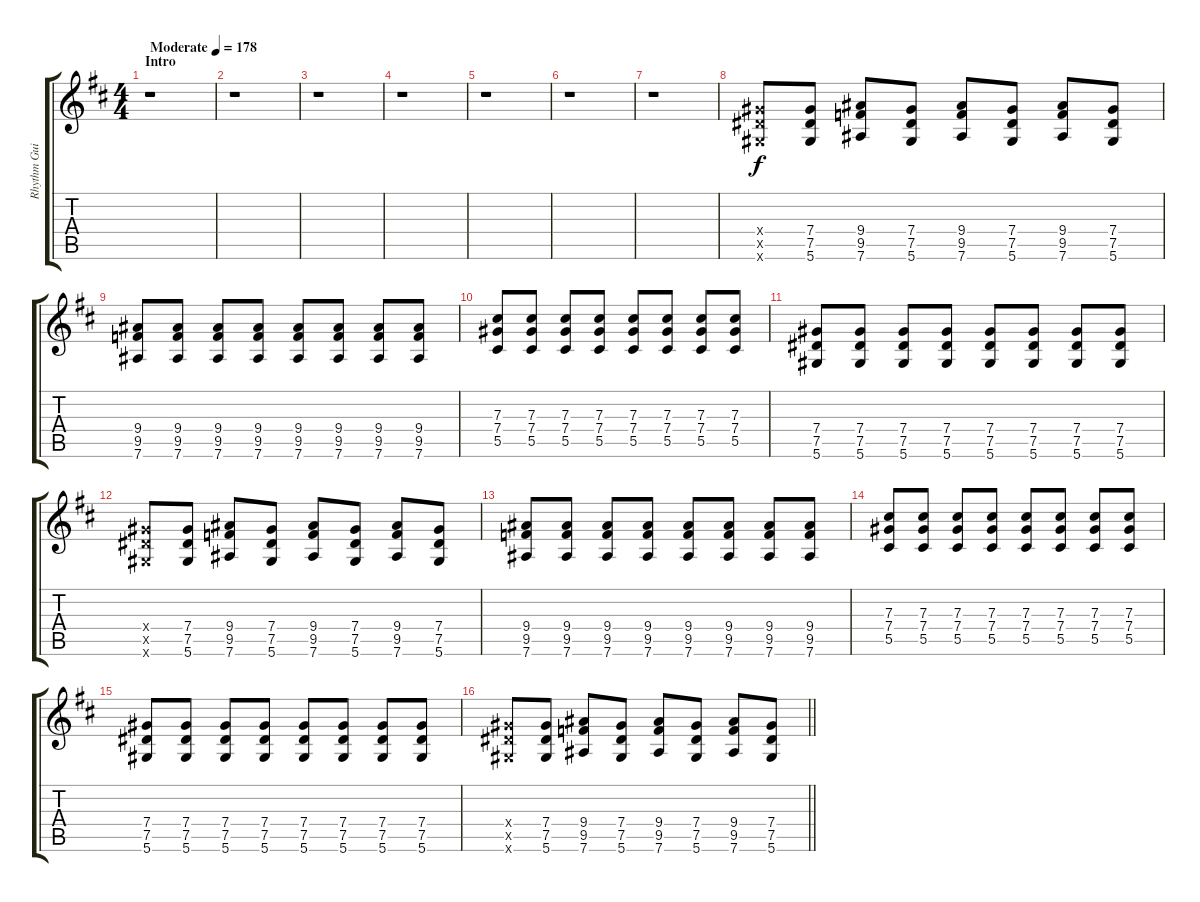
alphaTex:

\track ("Rhythm Guitar" "Rhythm Gui") {instrument distortionguitar}
\staff {score tabs}
\tuning (Eb4 Bb3 Gb3 Db3 Ab2 Eb2) {hide}
\ts (4 4)
\section ("" "Intro")
\tempo (178 "Moderate")
\clef g2
\ks bminor
r.1{dy f instrument distortionguitar} |
r.1 |
r.1 |
r.1 |
r.1 |
r.1 |
r.1 |
(7.4{x} 7.5{x} 5.6{x}).8 (7.4 7.5 5.6).8 (9.4 9.5 7.6).8 (7.4 7.5 5.6).8 (9.4 9.5 7.6).8 (7.4 7.5 5.6).8 (9.4 9.5 7.6).8 (7.4 7.5 5.6).8 |
(9.4 9.5 7.6).8 (9.4 9.5 7.6).8 (9.4 9.5 7.6).8 (9.4 9.5 7.6).8 (9.4 9.5 7.6).8 (9.4 9.5 7.6).8 (9.4 9.5 7.6).8 (9.4 9.5 7.6).8 |
(7.3 7.4 5.5).8 (7.3 7.4 5.5).8 (7.3 7.4 5.5).8 (7.3 7.4 5.5).8 (7.3 7.4 5.5).8 (7.3 7.4 5.5).8 (7.3 7.4 5.5).8 (7.3 7.4 5.5).8 |
(7.4 7.5 5.6).8 (7.4 7.5 5.6).8 (7.4 7.5 5.6).8 (7.4 7.5 5.6).8 (7.4 7.5 5.6).8 (7.4 7.5 5.6).8 (7.4 7.5 5.6).8 (7.4 7.5 5.6).8 |
(7.4{x} 7.5{x} 5.6{x}).8 (7.4 7.5 5.6).8 (9.4 9.5 7.6).8 (7.4 7.5 5.6).8 (9.4 9.5 7.6).8 (7.4 7.5 5.6).8 (9.4 9.5 7.6).8 (7.4 7.5 5.6).8 |
(9.4 9.5 7.6).8 (9.4 9.5 7.6).8 (9.4 9.5 7.6).8 (9.4 9.5 7.6).8 (9.4 9.5 7.6).8 (9.4 9.5 7.6).8 (9.4 9.5 7.6).8 (9.4 9.5 7.6).8 |
(7.3 7.4 5.5).8 (7.3 7.4 5.5).8 (7.3 7.4 5.5).8 (7.3 7.4 5.5).8 (7.3 7.4 5.5).8 (7.3 7.4 5.5).8 (7.3 7.4 5.5).8 (7.3 7.4 5.5).8 |
(7.4 7.5 5.6).8 (7.4 7.5 5.6).8 (7.4 7.5 5.6).8 (7.4 7.5 5.6).8 (7.4 7.5 5.6).8 (7.4 7.5 5.6).8 (7.4 7.5 5.6).8 (7.4 7.5 5.6).8 |
\barLineRight lightlight
(7.4{x} 7.5{x} 5.6{x}).8 (7.4 7.5 5.6).8 (9.4 9.5 7.6).8 (7.4 7.5 5.6).8 (9.4 9.5 7.6).8 (7.4 7.5 5.6).8 (9.4 9.5 7.6).8 (7.4 7.5 5.6).8
